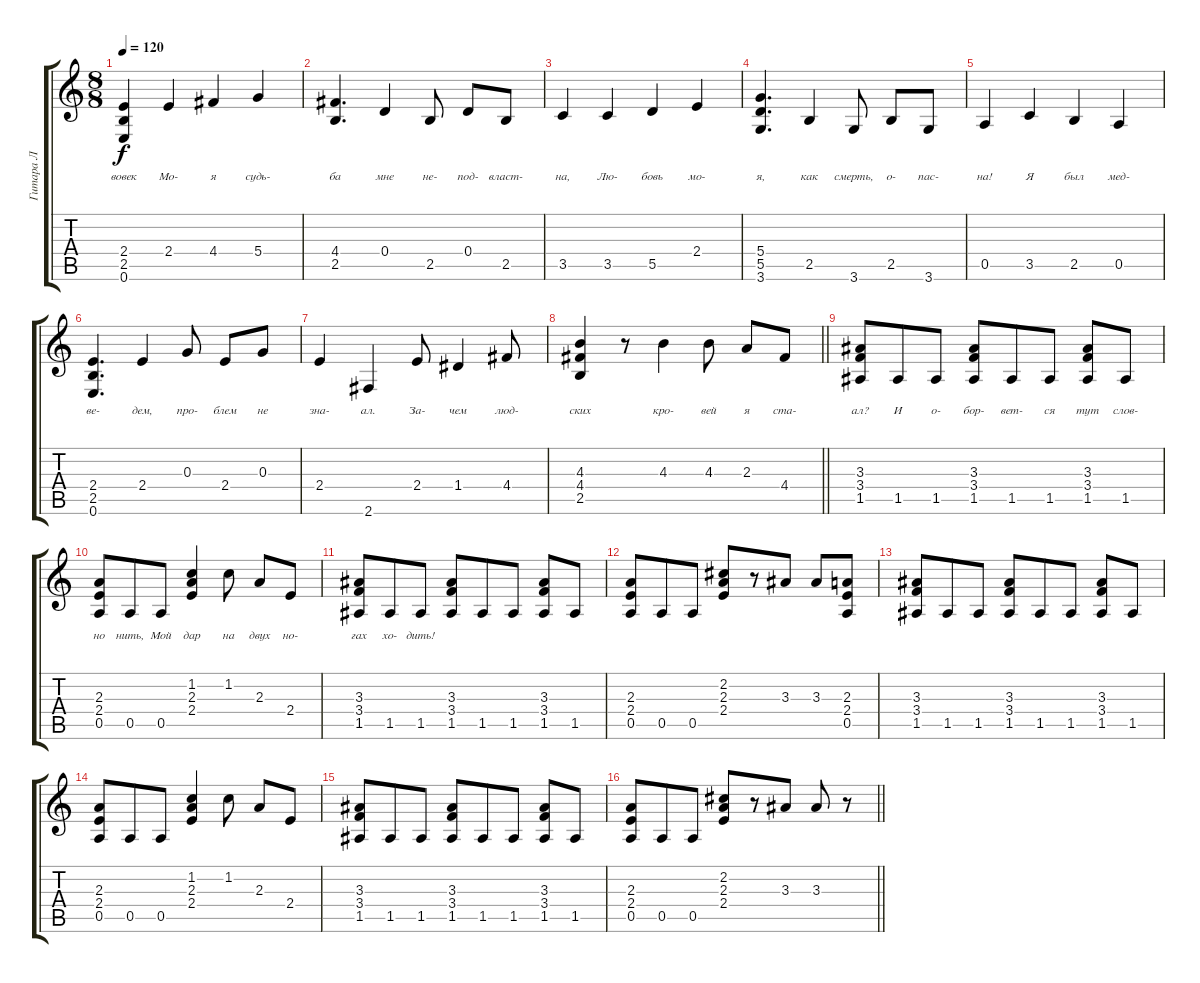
\track ("Гитара Л" "Гитара Л") {instrument acousticguitarsteel}
\staff {score tabs}
\tuning (E4 B3 G3 D3 A2 E2) {hide}
\ts (8 8)
\tempo 120
\clef g2
\ks c
(2.4 2.5 0.6).4{lyrics (0 "") lyrics (1 "вовек") lyrics (2 "") lyrics (3 "") lyrics (4 "") dy f} 2.4.4{lyrics (0 "") lyrics (1 "Мо-") lyrics (2 "") lyrics (3 "") lyrics (4 "")} 4.4.4{lyrics (0 "") lyrics (1 "я") lyrics (2 "") lyrics (3 "") lyrics (4 "")} 5.4.4{lyrics (0 "") lyrics (1 "судь-") lyrics (2 "") lyrics (3 "") lyrics (4 "")} |
(4.4 2.5).4{d lyrics (0 "") lyrics (1 "ба") lyrics (2 "") lyrics (3 "") lyrics (4 "")} 0.4.4{lyrics (0 "") lyrics (1 "мне") lyrics (2 "") lyrics (3 "") lyrics (4 "")} 2.5.8{lyrics (0 "") lyrics (1 "не-") lyrics (2 "") lyrics (3 "") lyrics (4 "")} 0.4.8{lyrics (0 "") lyrics (1 "под-") lyrics (2 "") lyrics (3 "") lyrics (4 "")} 2.5.8{lyrics (0 "") lyrics (1 "власт-") lyrics (2 "") lyrics (3 "") lyrics (4 "")} |
3.5.4{lyrics (0 "") lyrics (1 "на,") lyrics (2 "") lyrics (3 "") lyrics (4 "")} 3.5.4{lyrics (0 "") lyrics (1 "Лю-") lyrics (2 "") lyrics (3 "") lyrics (4 "")} 5.5.4{lyrics (0 "") lyrics (1 "бовь") lyrics (2 "") lyrics (3 "") lyrics (4 "")} 2.4.4{lyrics (0 "") lyrics (1 "мо-") lyrics (2 "") lyrics (3 "") lyrics (4 "")} |
(5.4 5.5 3.6).4{d lyrics (0 "") lyrics (1 "я,") lyrics (2 "") lyrics (3 "") lyrics (4 "")} 2.5.4{lyrics (0 "") lyrics (1 "как") lyrics (2 "") lyrics (3 "") lyrics (4 "")} 3.6.8{lyrics (0 "") lyrics (1 "смерть,") lyrics (2 "") lyrics (3 "") lyrics (4 "")} 2.5.8{lyrics (0 "") lyrics (1 "о-") lyrics (2 "") lyrics (3 "") lyrics (4 "")} 3.6.8{lyrics (0 "") lyrics (1 "пас-") lyrics (2 "") lyrics (3 "") lyrics (4 "")} |
0.5.4{lyrics (0 "") lyrics (1 "на!") lyrics (2 "") lyrics (3 "") lyrics (4 "")} 3.5.4{lyrics (0 "") lyrics (1 "Я") lyrics (2 "") lyrics (3 "") lyrics (4 "")} 2.5.4{lyrics (0 "") lyrics (1 "был") lyrics (2 "") lyrics (3 "") lyrics (4 "")} 0.5.4{lyrics (0 "") lyrics (1 "мед-") lyrics (2 "") lyrics (3 "") lyrics (4 "")} |
(2.4 2.5 0.6).4{d lyrics (0 "") lyrics (1 "ве-") lyrics (2 "") lyrics (3 "") lyrics (4 "")} 2.4.4{lyrics (0 "") lyrics (1 "дем,") lyrics (2 "") lyrics (3 "") lyrics (4 "")} 0.3.8{lyrics (0 "") lyrics (1 "про-") lyrics (2 "") lyrics (3 "") lyrics (4 "")} 2.4.8{lyrics (0 "") lyrics (1 "блем") lyrics (2 "") lyrics (3 "") lyrics (4 "")} 0.3.8{lyrics (0 "") lyrics (1 "не") lyrics (2 "") lyrics (3 "") lyrics (4 "")} |
2.4.4{lyrics (0 "") lyrics (1 "зна-") lyrics (2 "") lyrics (3 "") lyrics (4 "")} 2.6.4{lyrics (0 "") lyrics (1 "ал.") lyrics (2 "") lyrics (3 "") lyrics (4 "")} 2.4.8{lyrics (0 "") lyrics (1 "За-") lyrics (2 "") lyrics (3 "") lyrics (4 "")} 1.4.4{lyrics (0 "") lyrics (1 "чем") lyrics (2 "") lyrics (3 "") lyrics (4 "")} 4.4.8{lyrics (0 "") lyrics (1 "люд-") lyrics (2 "") lyrics (3 "") lyrics (4 "")} |
\barLineRight lightlight
(4.3 4.4 2.5).4{lyrics (0 "") lyrics (1 "ских") lyrics (2 "") lyrics (3 "") lyrics (4 "")} r.8 4.3.4{lyrics (0 "") lyrics (1 "кро-") lyrics (2 "") lyrics (3 "") lyrics (4 "")} 4.3.8{lyrics (0 "") lyrics (1 "вей") lyrics (2 "") lyrics (3 "") lyrics (4 "")} 2.3.8{lyrics (0 "") lyrics (1 "я") lyrics (2 "") lyrics (3 "") lyrics (4 "")} 4.4.8{lyrics (0 "") lyrics (1 "ста-") lyrics (2 "") lyrics (3 "") lyrics (4 "")} |
\section ("" " ")
(3.3 3.4 1.5).8{lyrics (0 "") lyrics (1 "ал?") lyrics (2 "") lyrics (3 "") lyrics (4 "")} 1.5.8{lyrics (0 "") lyrics (1 "И") lyrics (2 "") lyrics (3 "") lyrics (4 "")} 1.5.8{lyrics (0 "") lyrics (1 "о-") lyrics (2 "") lyrics (3 "") lyrics (4 "")} (3.3 3.4 1.5).8{lyrics (0 "") lyrics (1 "бор-") lyrics (2 "") lyrics (3 "") lyrics (4 "")} 1.5.8{lyrics (0 "") lyrics (1 "вет-") lyrics (2 "") lyrics (3 "") lyrics (4 "")} 1.5.8{lyrics (0 "") lyrics (1 "ся") lyrics (2 "") lyrics (3 "") lyrics (4 "")} (3.3 3.4 1.5).8{lyrics (0 "") lyrics (1 "тут") lyrics (2 "") lyrics (3 "") lyrics (4 "")} 1.5.8{lyrics (0 "") lyrics (1 "слов-") lyrics (2 "") lyrics (3 "") lyrics (4 "")} |
(2.3 2.4 0.5).8{lyrics (0 "") lyrics (1 "но") lyrics (2 "") lyrics (3 "") lyrics (4 "")} 0.5.8{lyrics (0 "") lyrics (1 "нить,") lyrics (2 "") lyrics (3 "") lyrics (4 "")} 0.5.8{lyrics (0 "") lyrics (1 "Мой") lyrics (2 "") lyrics (3 "") lyrics (4 "")} (1.2 2.3 2.4).4{lyrics (0 "") lyrics (1 "дар") lyrics (2 "") lyrics (3 "") lyrics (4 "")} 1.2.8{lyrics (0 "") lyrics (1 "на") lyrics (2 "") lyrics (3 "") lyrics (4 "")} 2.3.8{lyrics (0 "") lyrics (1 "двух") lyrics (2 "") lyrics (3 "") lyrics (4 "")} 2.4.8{lyrics (0 "") lyrics (1 "но-") lyrics (2 "") lyrics (3 "") lyrics (4 "")} |
(3.3 3.4 1.5).8{lyrics (0 "") lyrics (1 "гах") lyrics (2 "") lyrics (3 "") lyrics (4 "")} 1.5.8{lyrics (0 "") lyrics (1 "хо-") lyrics (2 "") lyrics (3 "") lyrics (4 "")} 1.5.8{lyrics (0 "") lyrics (1 "дить!") lyrics (2 "") lyrics (3 "") lyrics (4 "")} (3.3 3.4 1.5).8 1.5.8 1.5.8 (3.3 3.4 1.5).8 1.5.8 |
(2.3 2.4 0.5).8 0.5.8 0.5.8 (2.2 2.3 2.4).8 r.8 3.3.8 3.3.8 (2.3 2.4 0.5).8 |
(3.3 3.4 1.5).8 1.5.8 1.5.8 (3.3 3.4 1.5).8 1.5.8 1.5.8 (3.3 3.4 1.5).8 1.5.8 |
(2.3 2.4 0.5).8 0.5.8 0.5.8 (1.2 2.3 2.4).4 1.2.8 2.3.8 2.4.8 |
(3.3 3.4 1.5).8 1.5.8 1.5.8 (3.3 3.4 1.5).8 1.5.8 1.5.8 (3.3 3.4 1.5).8 1.5.8 |
\barLineRight lightlight
(2.3 2.4 0.5).8 0.5.8 0.5.8 (2.2 2.3 2.4).8 r.8 3.3.8 3.3.8 r.8
